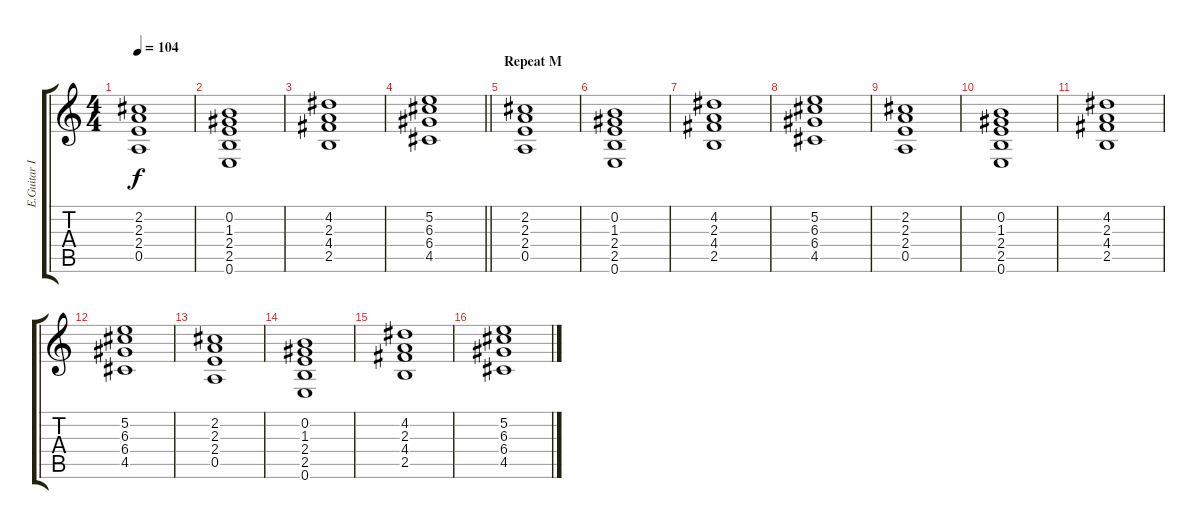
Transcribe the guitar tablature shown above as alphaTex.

\track ("E.Guitar III" "E.Guitar I") {instrument electricguitarclean}
\staff {score tabs}
\tuning (E4 B3 G3 D3 A2 E2) {hide}
\ts (4 4)
\tempo 104
\clef g2
\ks c
(2.2 2.3 2.4 0.5).1{dy f} |
(0.2 1.3 2.4 2.5 0.6).1 |
(4.2 2.3 4.4 2.5).1 |
\barLineRight lightlight
(5.2 6.3 6.4 4.5).1 |
\section ("" "Repeat M")
(2.2 2.3 2.4 0.5).1 |
(0.2 1.3 2.4 2.5 0.6).1 |
(4.2 2.3 4.4 2.5).1 |
(5.2 6.3 6.4 4.5).1 |
(2.2 2.3 2.4 0.5).1 |
(0.2 1.3 2.4 2.5 0.6).1 |
(4.2 2.3 4.4 2.5).1 |
(5.2 6.3 6.4 4.5).1 |
(2.2 2.3 2.4 0.5).1 |
(0.2 1.3 2.4 2.5 0.6).1 |
(4.2 2.3 4.4 2.5).1 |
(5.2 6.3 6.4 4.5).1
